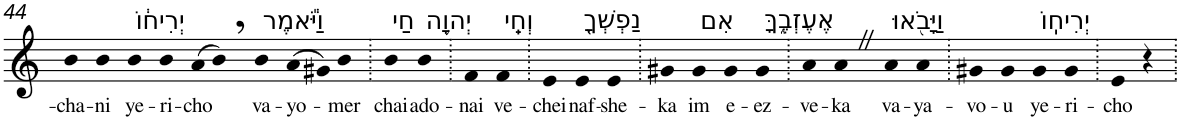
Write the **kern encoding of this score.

**kern	**text
*part1	*part1
*staff1	*staff1
*I"Piano	*
*I'Pno	*
!!LO:PB:g=z
*clefG2	*
*k[]	*
=44	=44
!	!LO:LY:b
4b	-cha-
!	!LO:LY:b
4b	-ni
!LO:TX:a:t=יְרִיח֔וֹ	!
!	!LO:LY:b
4b	ye-
!	!LO:LY:b
4b	-ri-
!	!LO:LY:b
(>8a	-cho
8b,)	.
!LO:TX:a:t=וַיֹּ֕אמֶר	!
!	!LO:LY:b
4b	va-
!	!LO:LY:b
(>8a	-yo-
8g#X)	.
!	!LO:LY:b
4b	-mer
=45.	=45.
!LO:TX:a:t=חַי	!
!	!LO:LY:b
4b	chai
!LO:TX:a:t=יְהוָ֥ה	!
!	!LO:LY:b
4b	ado-
=46.	=46.
!	!LO:LY:b
4f	-nai
!LO:TX:a:t=וְחֵֽי	!
!	!LO:LY:b
4f	ve-
=47.	=47.
!	!LO:LY:b
4e	-chei
!LO:TX:a:t=נַפְשְׁךָ֖	!
!	!LO:LY:b
4e	naf-
!	!LO:LY:b
4e	-she-
=48.	=48.
!	!LO:LY:b
4g#X	-ka
!LO:TX:a:t=אִם	!
!	!LO:LY:b
4g#	im
!LO:TX:a:t=אֶעֶזְבֶ֑ךָּ	!
!	!LO:LY:b
4g#	e-
!	!LO:LY:b
4g#	-ez-
=49.	=49.
!	!LO:LY:b
4a	-ve-
!	!LO:LY:b
4aZ	-ka
!LO:TX:a:t=וַיָּבֹ֖אוּ	!
!	!LO:LY:b
4a	va-
!	!LO:LY:b
4a	-ya-
=50.	=50.
!	!LO:LY:b
4g#X	-vo-
!	!LO:LY:b
4g#	-u
!LO:TX:a:t=יְרִיחֽוֹ	!
!	!LO:LY:b
4g#	ye-
!	!LO:LY:b
4g#	-ri-
=51.	=51.
!	!LO:LY:b
4e	-cho
4r	.
=.	=.
*-	*-
